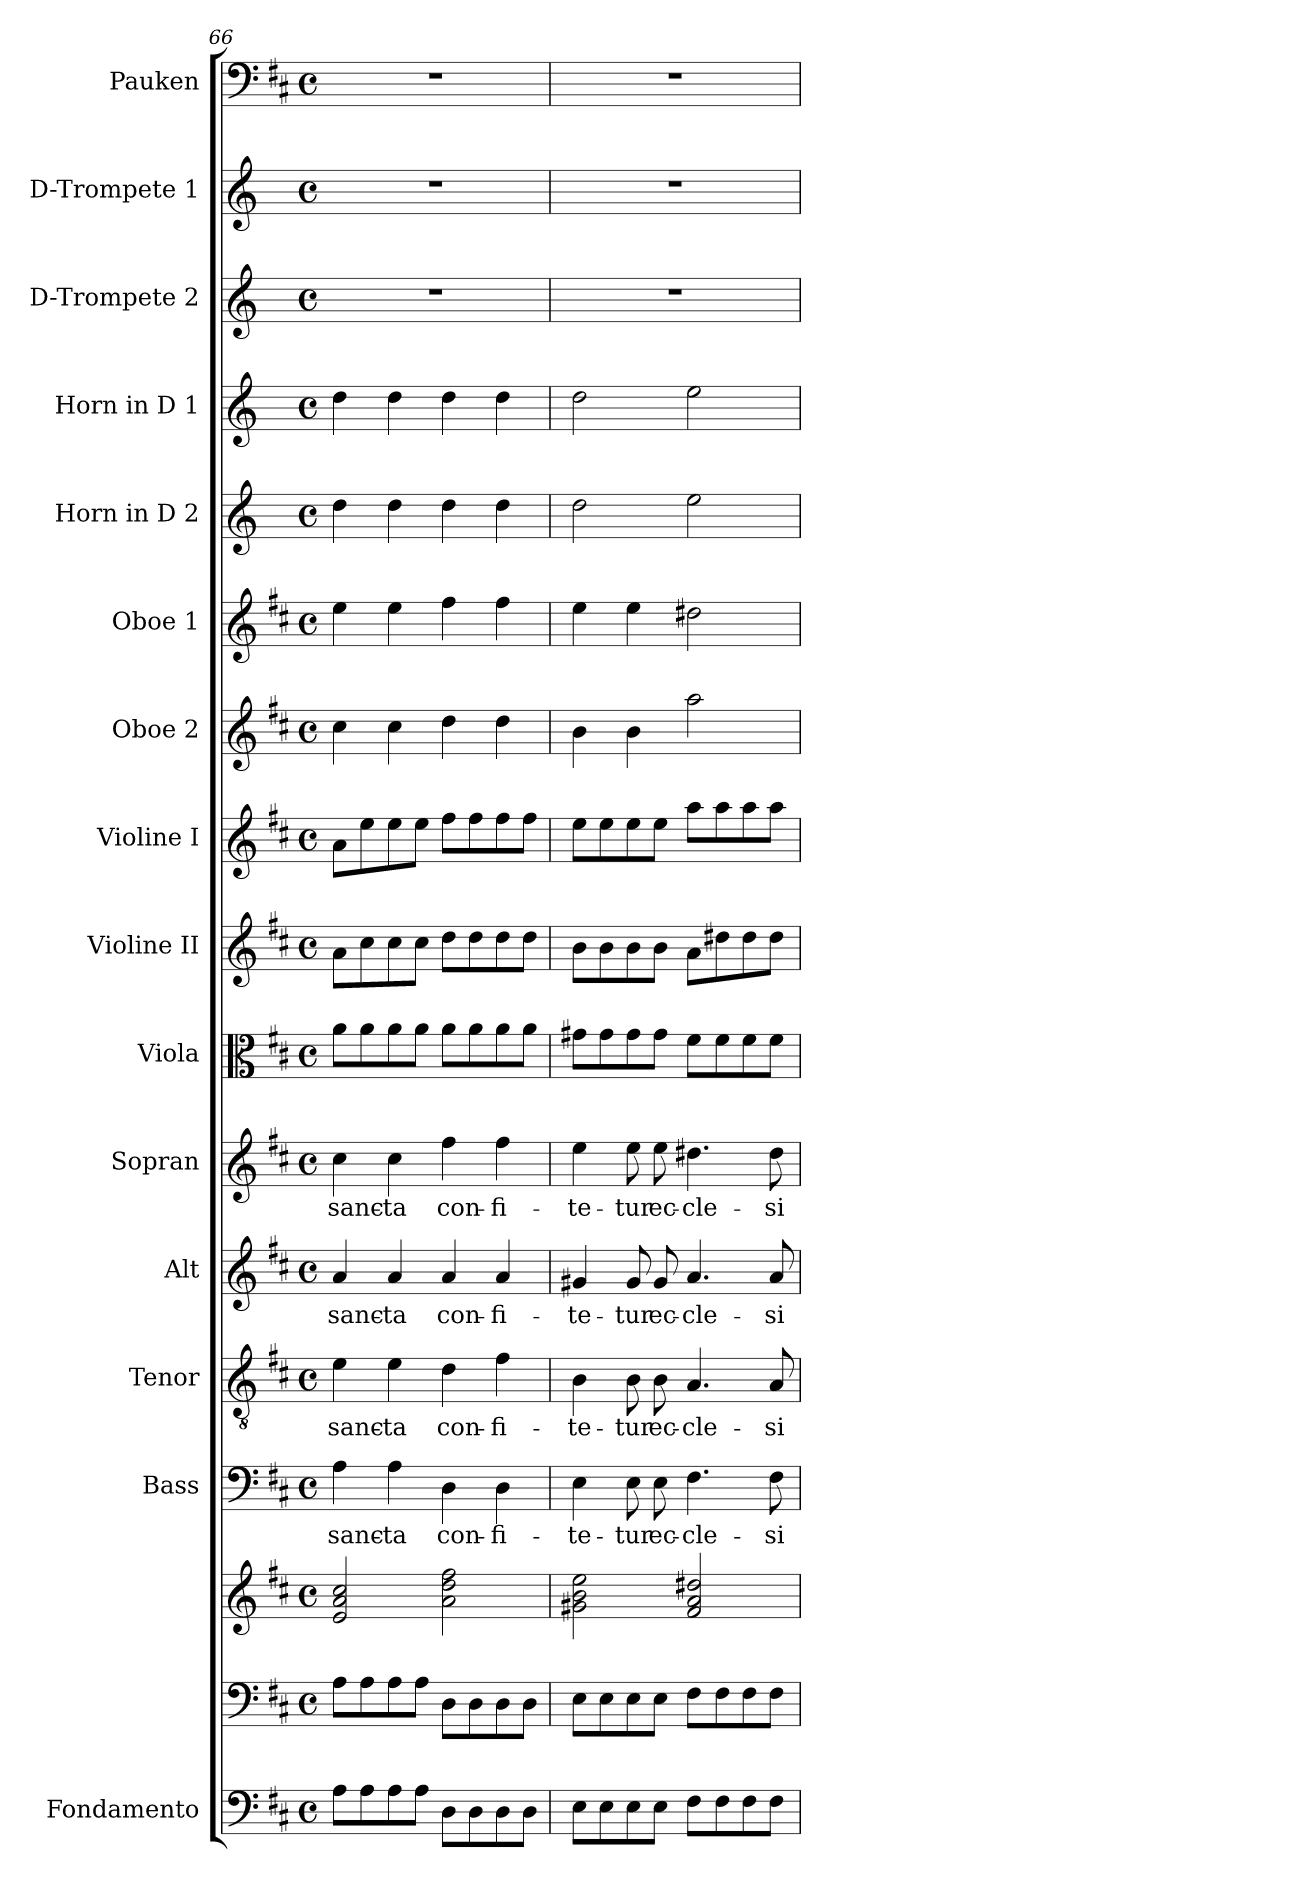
**kern	**kern	**kern	**kern	**text	**kern	**text	**kern	**text	**kern	**text	**kern	**kern	**kern	**kern	**kern	**kern	**kern	**kern	**kern	**kern
*part16	*part15	*part15	*part14	*part14	*part13	*part13	*part12	*part12	*part11	*part11	*part10	*part9	*part8	*part7	*part6	*part5	*part4	*part3	*part2	*part1
*staff17	*staff16	*staff15	*staff14	*staff14	*staff13	*staff13	*staff12	*staff12	*staff11	*staff11	*staff10	*staff9	*staff8	*staff7	*staff6	*staff5	*staff4	*staff3	*staff2	*staff1
*I"Fondamento	*	*	*I"Bass	*	*I"Tenor	*	*I"Alt	*	*I"Sopran	*	*I"Viola	*I"Violine II	*I"Violine I	*I"Oboe 2	*I"Oboe 1	*I"Horn in D 2	*I"Horn in D 1	*I"D-Trompete 2	*I"D-Trompete 1	*I"Pauken
*I'F.	*	*	*I'B.	*	*I'T.	*	*I'A.	*	*I'S.	*	*I'Vla.	*I'Vl. II	*I'Vl. I	*I'Ob. 2	*I'Ob. 1	*	*	*I'D Trp. 2	*I'D Trp. 1	*I'Pk.
*clefF4	*clefF4	*clefG2	*clefF4	*	*clefGv2	*	*clefG2	*	*clefG2	*	*clefC3	*clefG2	*clefG2	*clefG2	*clefG2	*clefG2	*clefG2	*clefG2	*clefG2	*clefF4
*ITrd7c12	*	*	*	*	*	*	*	*	*	*	*	*	*	*	*	*ITrd6c10	*ITrd6c10	*ITrd-1c-2	*ITrd-1c-2	*
*k[f#c#]	*k[f#c#]	*k[f#c#]	*k[f#c#]	*	*k[f#c#]	*	*k[f#c#]	*	*k[f#c#]	*	*k[f#c#]	*k[f#c#]	*k[f#c#]	*k[f#c#]	*k[f#c#]	*k[f#c#]	*k[f#c#]	*k[f#c#]	*k[f#c#]	*k[f#c#]
*D:	*D:	*D:	*D:	*	*D:	*	*D:	*	*D:	*	*D:	*D:	*D:	*D:	*D:	*D:	*D:	*D:	*D:	*D:
*M4/4	*M4/4	*M4/4	*M4/4	*	*M4/4	*	*M4/4	*	*M4/4	*	*M4/4	*M4/4	*M4/4	*M4/4	*M4/4	*M4/4	*M4/4	*M4/4	*M4/4	*M4/4
*met(c)	*met(c)	*met(c)	*met(c)	*	*met(c)	*	*met(c)	*	*met(c)	*	*met(c)	*met(c)	*met(c)	*met(c)	*met(c)	*met(c)	*met(c)	*met(c)	*met(c)	*met(c)
=66	=66	=66	=66	=66	=66	=66	=66	=66	=66	=66	=66	=66	=66	=66	=66	=66	=66	=66	=66	=66
!	!	!	!	!LO:LY:b	!	!LO:LY:b	!	!LO:LY:b	!	!LO:LY:b	!	!	!	!	!	!	!	!	!	!
8AA\L	8A\L	2e/ 2a/ 2cc#/	4A\	sanc-	4e\	sanc-	4a/	sanc-	4cc#\	sanc-	8a\L	8a\L	8a\L	4cc#\	4ee\	4e\	4e\	1r	1r	1r
8AA\	8A\	.	.	.	.	.	.	.	.	.	8a\	8cc#\	8ee\	.	.	.	.	.	.	.
!	!	!	!	!LO:LY:b	!	!LO:LY:b	!	!LO:LY:b	!	!LO:LY:b	!	!	!	!	!	!	!	!	!	!
8AA\	8A\	.	4A\	-ta	4e\	-ta	4a/	-ta	4cc#\	-ta	8a\	8cc#\	8ee\	4cc#\	4ee\	4e\	4e\	.	.	.
8AA\J	8A\J	.	.	.	.	.	.	.	.	.	8a\J	8cc#\J	8ee\J	.	.	.	.	.	.	.
!	!	!	!	!LO:LY:b	!	!LO:LY:b	!	!LO:LY:b	!	!LO:LY:b	!	!	!	!	!	!	!	!	!	!
8DD\L	8D\L	2a\ 2dd\ 2ff#\	4D\	con-	4d\	con-	4a/	con-	4ff#\	con-	8a\L	8dd\L	8ff#\L	4dd\	4ff#\	4e\	4e\	.	.	.
8DD\	8D\	.	.	.	.	.	.	.	.	.	8a\	8dd\	8ff#\	.	.	.	.	.	.	.
!	!	!	!	!LO:LY:b	!	!LO:LY:b	!	!LO:LY:b	!	!LO:LY:b	!	!	!	!	!	!	!	!	!	!
8DD\	8D\	.	4D\	-fi-	4f#\	-fi-	4a/	-fi-	4ff#\	-fi-	8a\	8dd\	8ff#\	4dd\	4ff#\	4e\	4e\	.	.	.
8DD\J	8D\J	.	.	.	.	.	.	.	.	.	8a\J	8dd\J	8ff#\J	.	.	.	.	.	.	.
=67	=67	=67	=67	=67	=67	=67	=67	=67	=67	=67	=67	=67	=67	=67	=67	=67	=67	=67	=67	=67
!	!	!	!	!LO:LY:b	!	!LO:LY:b	!	!LO:LY:b	!	!LO:LY:b	!	!	!	!	!	!	!	!	!	!
8EE\L	8E\L	2g#X\ 2b\ 2ee\	4E\	-te-	4B\	-te-	4g#X/	-te-	4ee\	-te-	8g#X\L	8b\L	8ee\L	4b\	4ee\	2e\	2e\	1r	1r	1r
8EE\	8E\	.	.	.	.	.	.	.	.	.	8g#\	8b\	8ee\	.	.	.	.	.	.	.
!	!	!	!	!LO:LY:b	!	!LO:LY:b	!	!LO:LY:b	!	!LO:LY:b	!	!	!	!	!	!	!	!	!	!
8EE\	8E\	.	8E\	-tur	8B\	-tur	8g#/	-tur	8ee\	-tur	8g#\	8b\	8ee\	4b\	4ee\	.	.	.	.	.
!	!	!	!	!LO:LY:b	!	!LO:LY:b	!	!LO:LY:b	!	!LO:LY:b	!	!	!	!	!	!	!	!	!	!
8EE\J	8E\J	.	8E\	ec-	8B\	ec-	8g#/	ec-	8ee\	ec-	8g#\J	8b\J	8ee\J	.	.	.	.	.	.	.
!	!	!	!	!LO:LY:b	!	!LO:LY:b	!	!LO:LY:b	!	!LO:LY:b	!	!	!	!	!	!	!	!	!	!
8FF#\L	8F#\L	2f#/ 2a/ 2dd#X/	4.F#\	-cle-	4.A/	-cle-	4.a/	-cle-	4.dd#X\	-cle-	8f#\L	8a\L	8aa\L	2aa\	2dd#X\	2f#\	2f#\	.	.	.
8FF#\	8F#\	.	.	.	.	.	.	.	.	.	8f#\	8dd#X\	8aa\	.	.	.	.	.	.	.
8FF#\	8F#\	.	.	.	.	.	.	.	.	.	8f#\	8dd#\	8aa\	.	.	.	.	.	.	.
!	!	!	!	!LO:LY:b	!	!LO:LY:b	!	!LO:LY:b	!	!LO:LY:b	!	!	!	!	!	!	!	!	!	!
8FF#\J	8F#\J	.	8F#\	-si-	8A/	-si-	8a/	-si-	8dd#\	-si-	8f#\J	8dd#\J	8aa\J	.	.	.	.	.	.	.
=	=	=	=	=	=	=	=	=	=	=	=	=	=	=	=	=	=	=	=	=
*-	*-	*-	*-	*-	*-	*-	*-	*-	*-	*-	*-	*-	*-	*-	*-	*-	*-	*-	*-	*-
